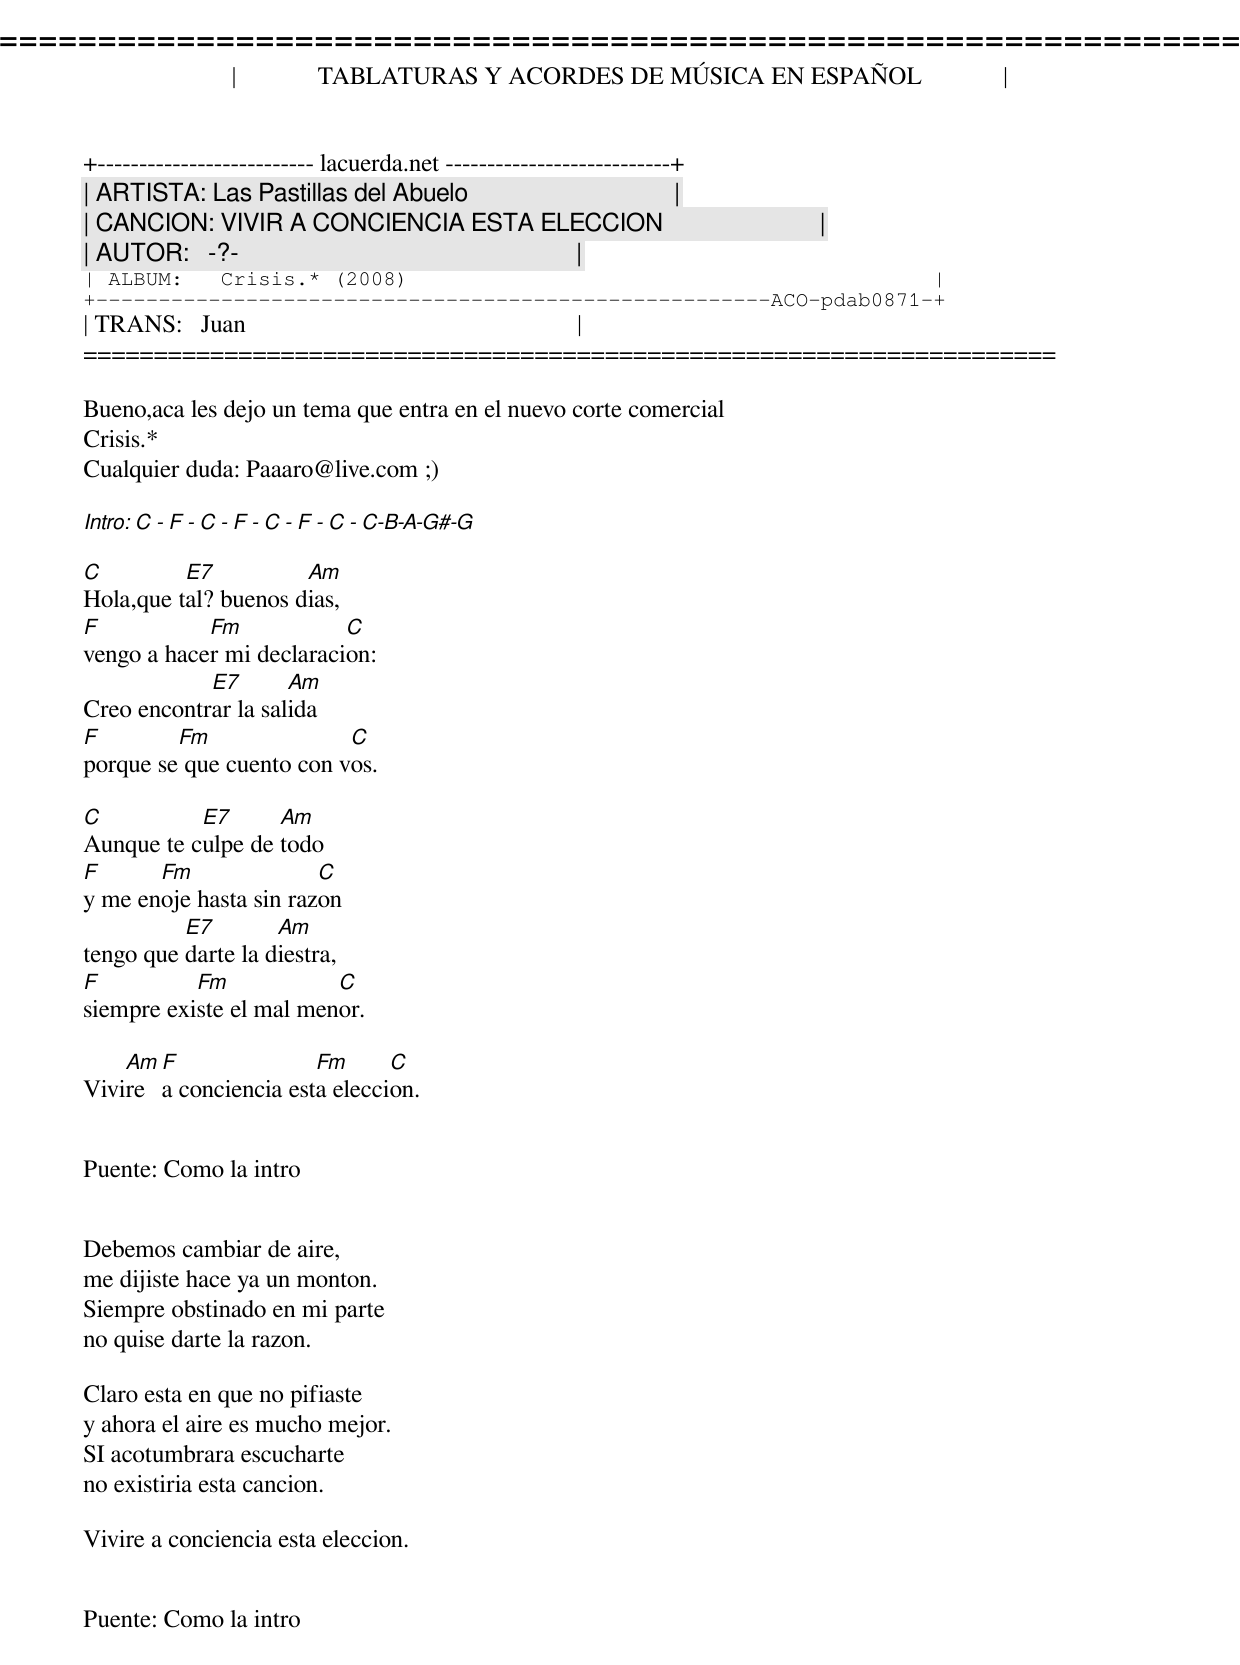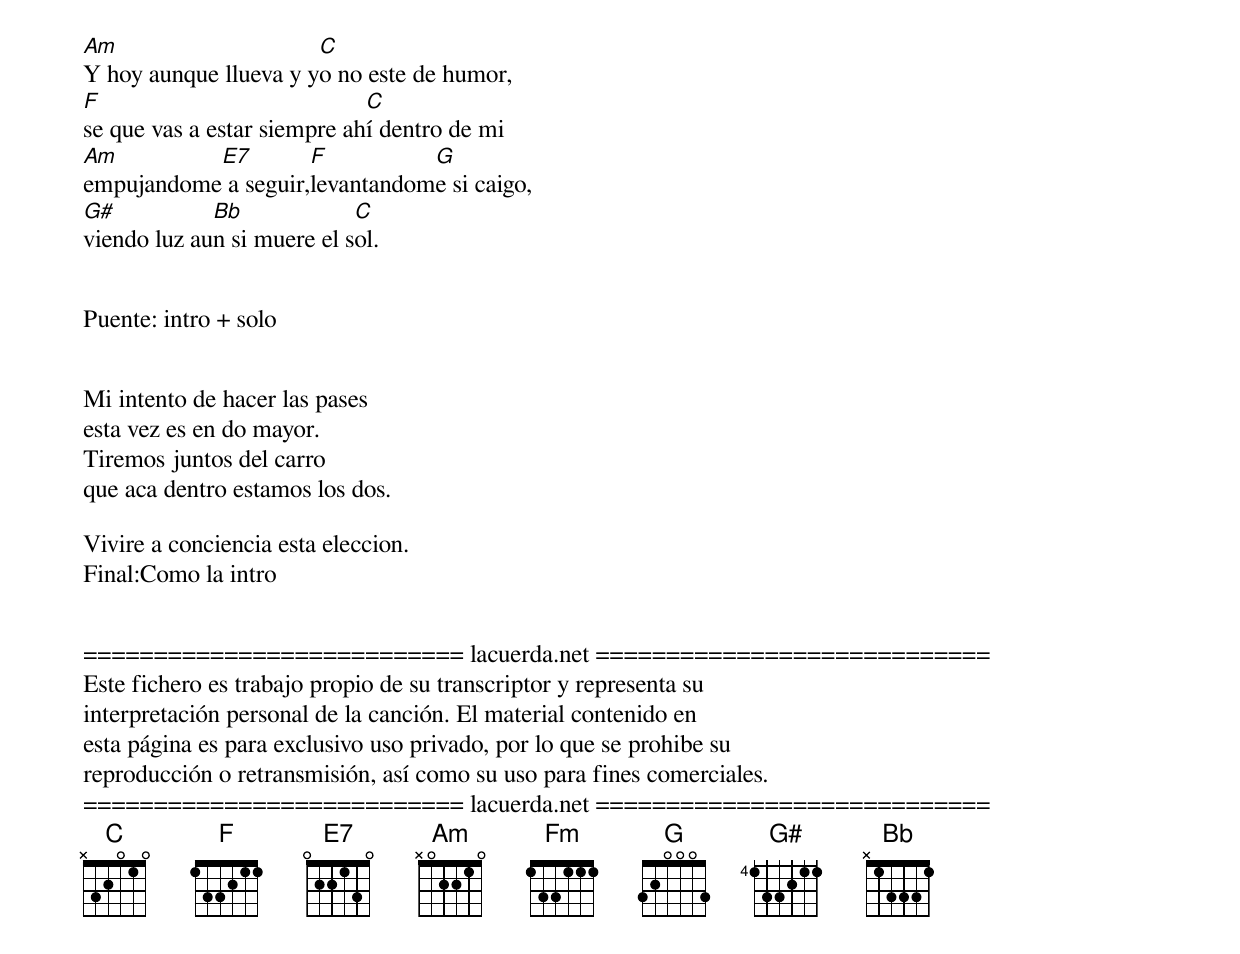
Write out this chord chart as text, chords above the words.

=====================================================================
|             TABLATURAS Y ACORDES DE MÚSICA EN ESPAÑOL             |
+-------------------------- lacuerda.net ---------------------------+
| ARTISTA: Las Pastillas del Abuelo                                 |
| CANCION: VIVIR A CONCIENCIA ESTA ELECCION                         |
| AUTOR:   -?-                                                      |
| ALBUM:   Crisis.* (2008)                                          |
+------------------------------------------------------ACO-pdab0871-+
| TRANS:   Juan                                                     |
=====================================================================

Bueno,aca les dejo un tema que entra en el nuevo corte comercial
Crisis.*
Cualquier duda: Paaaro@live.com ;)

Intro: C - F - C - F - C - F - C - C-B-A-G#-G

C         E7          Am
Hola,que tal? buenos dias,
F           Fm            C
vengo a hacer mi declaracion:
            E7       Am
Creo encontrar la salida
F        Fm               C
porque se que cuento con vos.

C          E7      Am
Aunque te culpe de todo
F      Fm               C
y me enoje hasta sin razon
          E7        Am
tengo que darte la diestra,
F          Fm            C
siempre existe el mal menor.

    Am F               Fm      C
Vivire a conciencia esta eleccion.


Puente: Como la intro


Debemos cambiar de aire,
me dijiste hace ya un monton.
Siempre obstinado en mi parte
no quise darte la razon.

Claro esta en que no pifiaste
y ahora el aire es mucho mejor.
SI acotumbrara escucharte
no existiria esta cancion.

Vivire a conciencia esta eleccion.


Puente: Como la intro

Am                     C
Y hoy aunque llueva y yo no este de humor,
F                            C
se que vas a estar siempre ahí dentro de mi
Am         E7        F          G
empujandome a seguir,levantandome si caigo,
G#           Bb             C
viendo luz aun si muere el sol.


Puente: intro + solo


Mi intento de hacer las pases
esta vez es en do mayor.
Tiremos juntos del carro
que aca dentro estamos los dos.

Vivire a conciencia esta eleccion.
Final:Como la intro


=========================== lacuerda.net ============================
Este fichero es trabajo propio de su transcriptor y representa su
interpretación personal de la canción. El material contenido en
esta página es para exclusivo uso privado, por lo que se prohibe su
reproducción o retransmisión, así como su uso para fines comerciales.
=========================== lacuerda.net ============================
